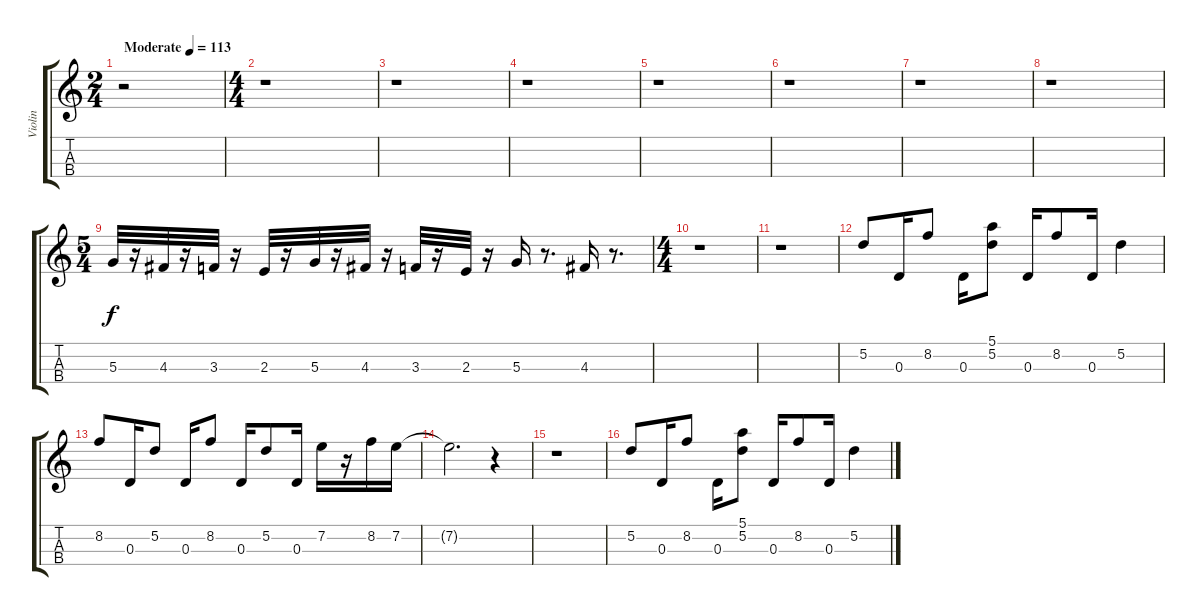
\track ("Violin" "Violin") {instrument violin}
\staff {score tabs}
\tuning (E5 A4 D4 G3) {hide}
\ts (2 4)
\tempo (113 "Moderate")
\clef g2
\ks c
r.2{dy f instrument violin} |
\ts (4 4)
r.1 |
r.1 |
r.1 |
r.1 |
r.1 |
r.1 |
r.1 |
\ts (5 4)
5.3.32 r.16 4.3.32 r.16 3.3.32 r.16 2.3.32 r.16 5.3.32 r.16 4.3.32 r.16 3.3.32 r.16 2.3.32 r.16 5.3.16 r.8{d} 4.3.16 r.8{d} |
\ts (4 4)
r.1 |
r.1 |
5.2.8 0.3.16 8.2.8 0.3.16 (5.1 5.2).8 0.3.16 8.2.8 0.3.16 5.2.4 |
8.2.8 0.3.16 5.2.8 0.3.16 8.2.8 0.3.16 5.2.8 0.3.16 7.2.16 r.16 8.2.16 7.2.16 |
7.2{t}.2{d} r.4 |
r.1 |
5.2.8 0.3.16 8.2.8 0.3.16 (5.1 5.2).8 0.3.16 8.2.8 0.3.16 5.2.4
